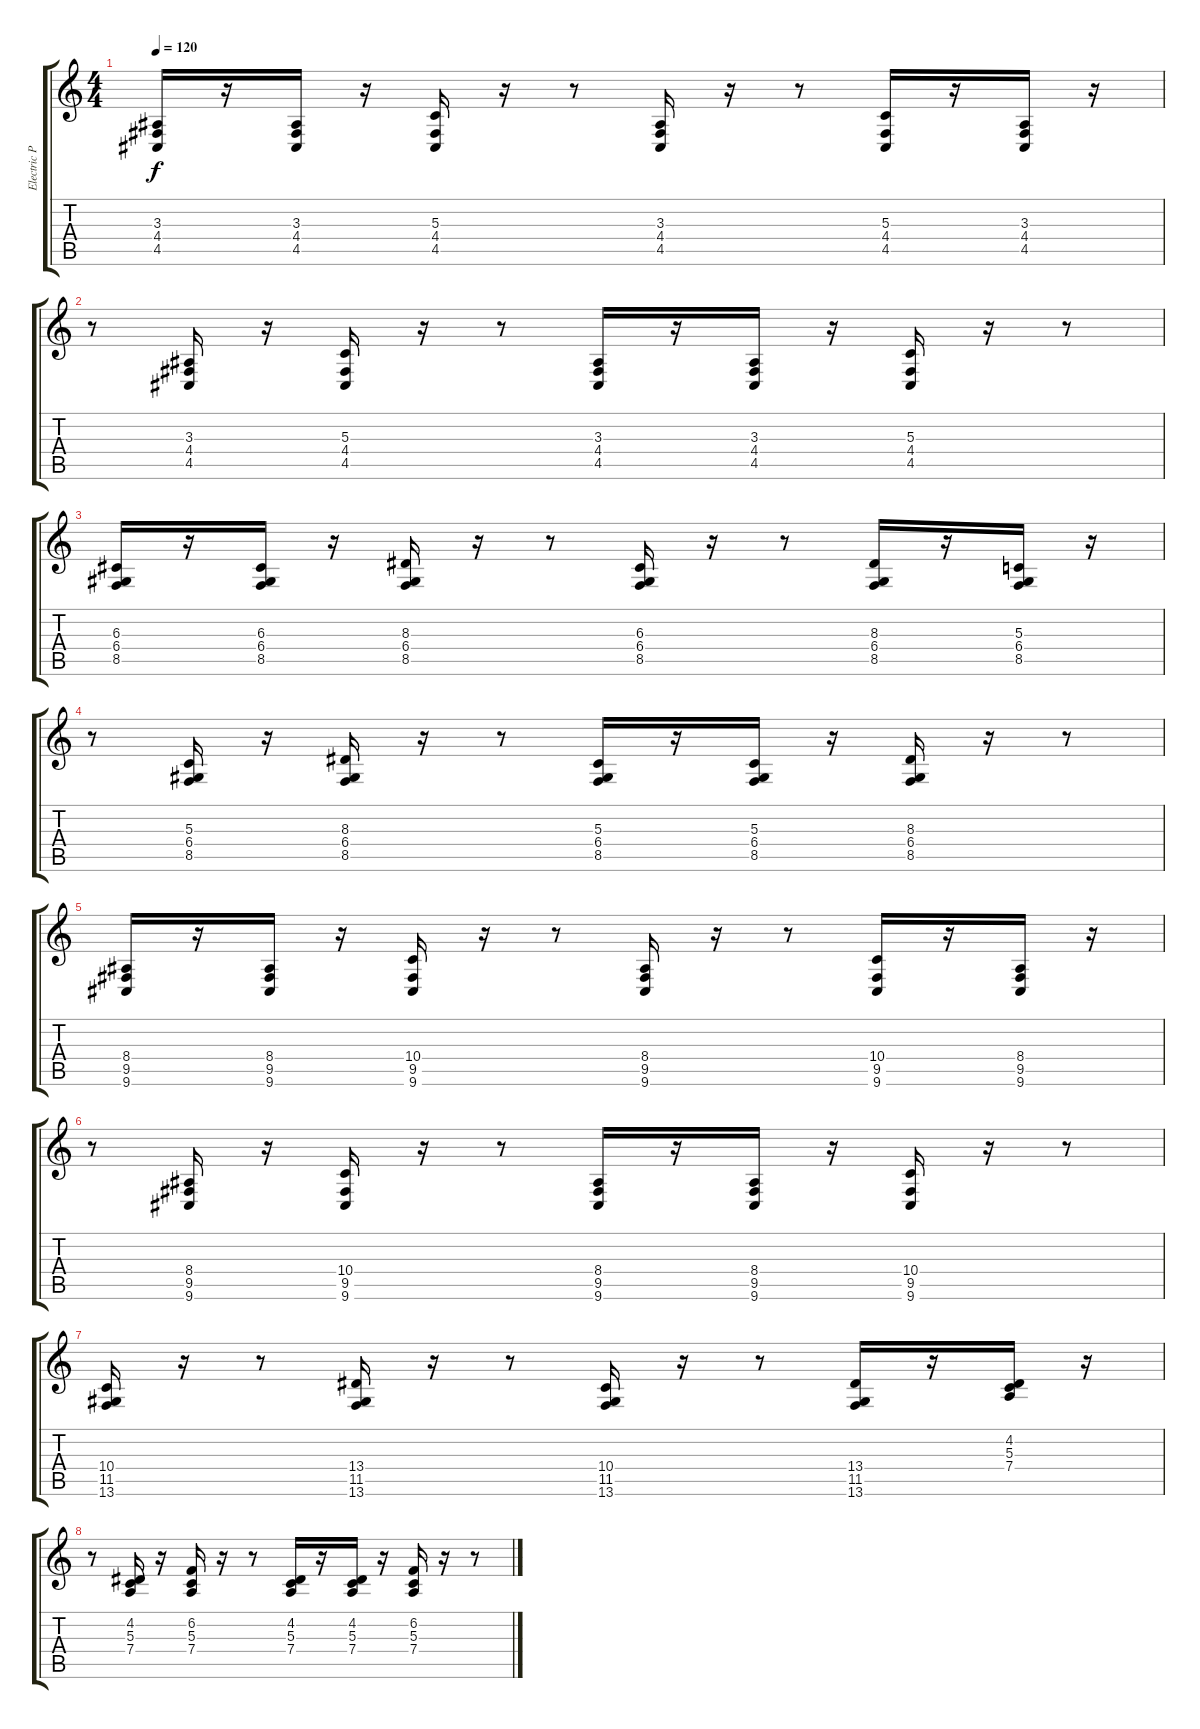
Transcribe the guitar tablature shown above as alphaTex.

\track ("Electric Piano" "Electric P") {instrument electricgrandpiano}
\staff {score tabs}
\tuning (E4 B3 G3 D3 A2 E2) {hide}
\ts (4 4)
\tempo 120
\clef g2
\ks c
(3.3 4.4 4.5).16{dy f} r.16 (3.3 4.4 4.5).16 r.16 (5.3 4.4 4.5).16 r.16 r.8 (3.3 4.4 4.5).16 r.16 r.8 (5.3 4.4 4.5).16 r.16 (3.3 4.4 4.5).16 r.16 |
r.8 (3.3 4.4 4.5).16 r.16 (5.3 4.4 4.5).16 r.16 r.8 (3.3 4.4 4.5).16 r.16 (3.3 4.4 4.5).16 r.16 (5.3 4.4 4.5).16 r.16 r.8 |
(6.3 6.4 8.5).16 r.16 (6.3 6.4 8.5).16 r.16 (8.3 6.4 8.5).16 r.16 r.8 (6.3 6.4 8.5).16 r.16 r.8 (8.3 6.4 8.5).16 r.16 (5.3 6.4 8.5).16 r.16 |
r.8 (5.3 6.4 8.5).16 r.16 (8.3 6.4 8.5).16 r.16 r.8 (5.3 6.4 8.5).16 r.16 (5.3 6.4 8.5).16 r.16 (8.3 6.4 8.5).16 r.16 r.8 |
(8.4 9.5 9.6).16 r.16 (8.4 9.5 9.6).16 r.16 (10.4 9.5 9.6).16 r.16 r.8 (8.4 9.5 9.6).16 r.16 r.8 (10.4 9.5 9.6).16 r.16 (8.4 9.5 9.6).16 r.16 |
r.8 (8.4 9.5 9.6).16 r.16 (10.4 9.5 9.6).16 r.16 r.8 (8.4 9.5 9.6).16 r.16 (8.4 9.5 9.6).16 r.16 (10.4 9.5 9.6).16 r.16 r.8 |
(10.4 11.5 13.6).16 r.16 r.8 (13.4 11.5 13.6).16 r.16 r.8 (10.4 11.5 13.6).16 r.16 r.8 (13.4 11.5 13.6).16 r.16 (4.2 5.3 7.4).16 r.16 |
r.8 (4.2 5.3 7.4).16 r.16 (6.2 5.3 7.4).16 r.16 r.8 (4.2 5.3 7.4).16 r.16 (4.2 5.3 7.4).16 r.16 (6.2 5.3 7.4).16 r.16 r.8
